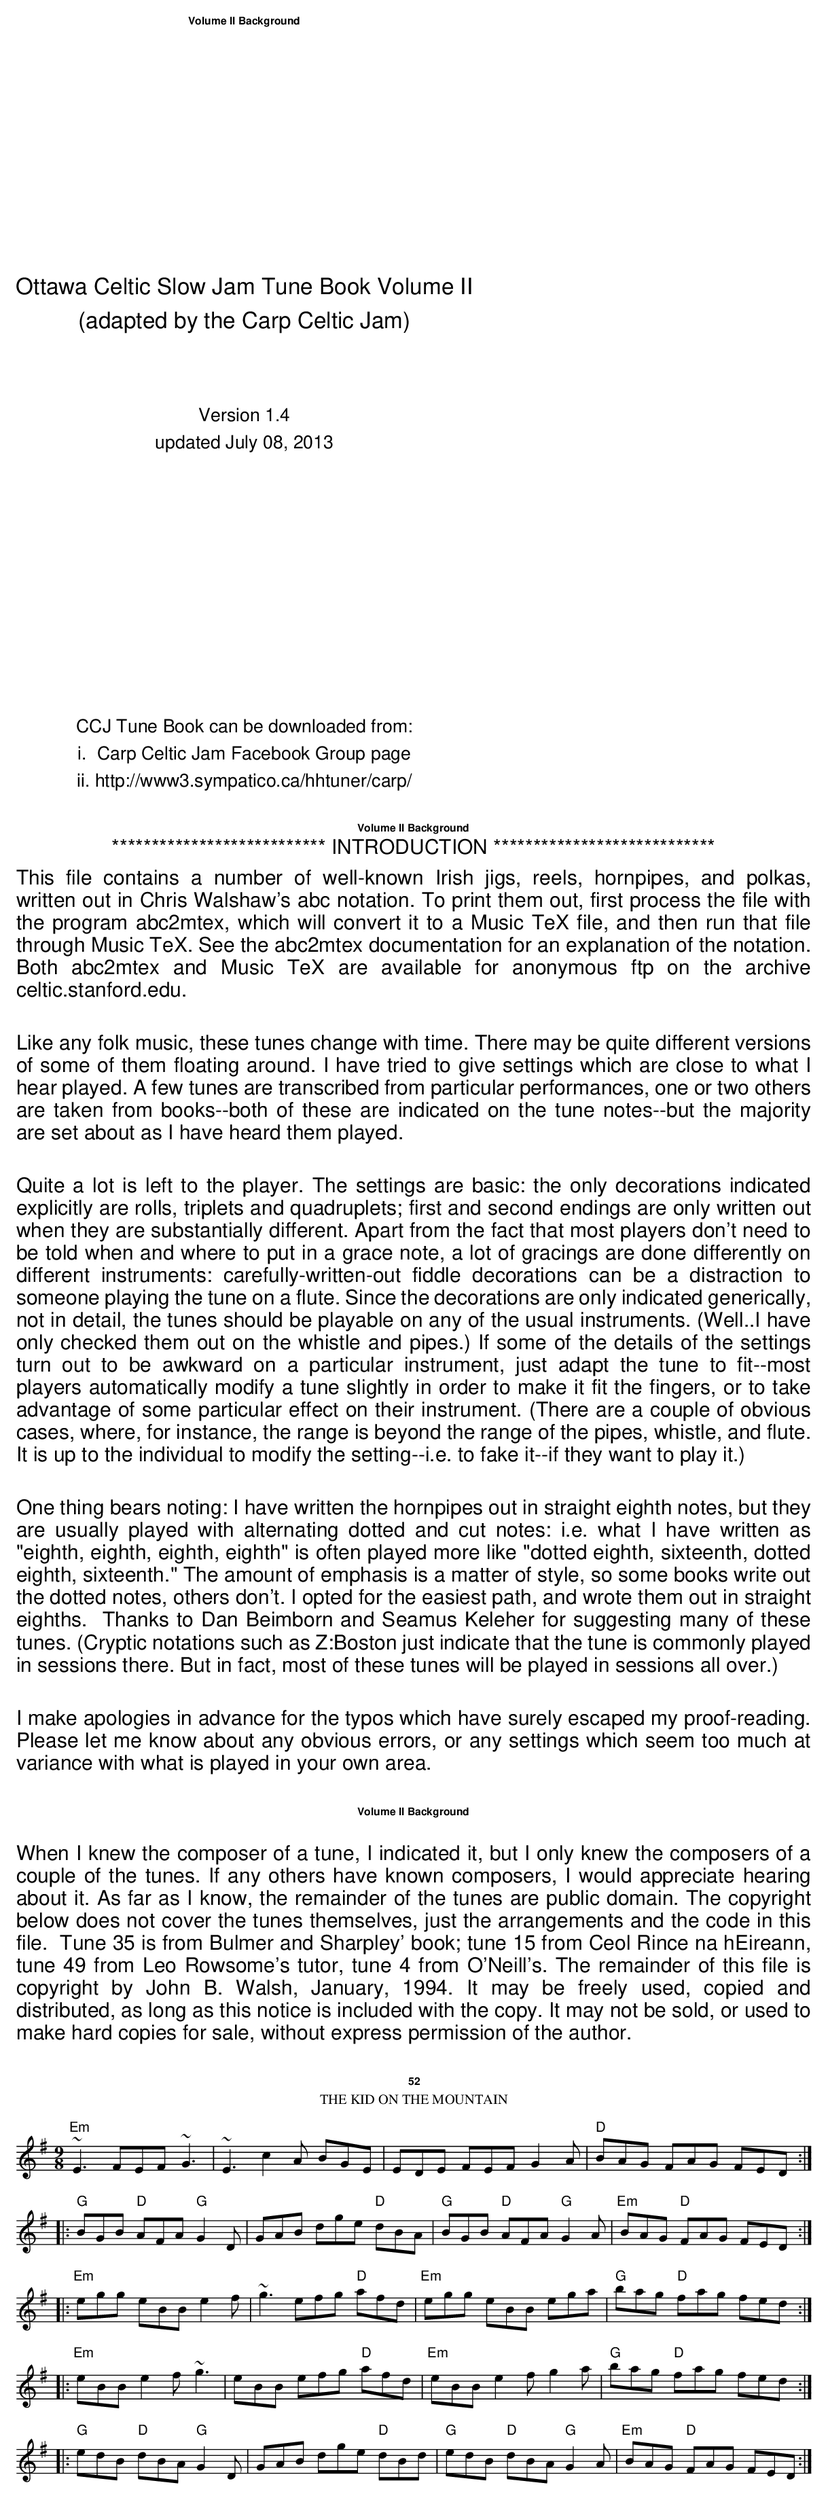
X:1
T:The Kid on the Mountain
M:9/8
K:Emin
"Em"~E3 FEF ~G3|~E3 c2A BGE|EDE FEF G2A|"D"BAG FAG FED:|
|:"G"BGB "D"AFA "G"G2D|GAB dge "D"dBA|"G"BGB "D"AFA "G"G2A|"Em"BAG "D"FAG FED:|
|:"Em"egg eBB e2f|~g3 efg "D"afd|"Em"egg eBB ega|"G"bag "D"fag fed:|
|:"Em"eBB e2f ~g3|eBB efg "D"afd|"Em"eBB e2f g2a|"G"bag "D"fag fed:|
|:"G"edB "D"dBA "G"G2D|GAB dge "D"dBd|"G"edB "D"dBA "G"G2A|"Em"BAG "D"FAG FED:|
